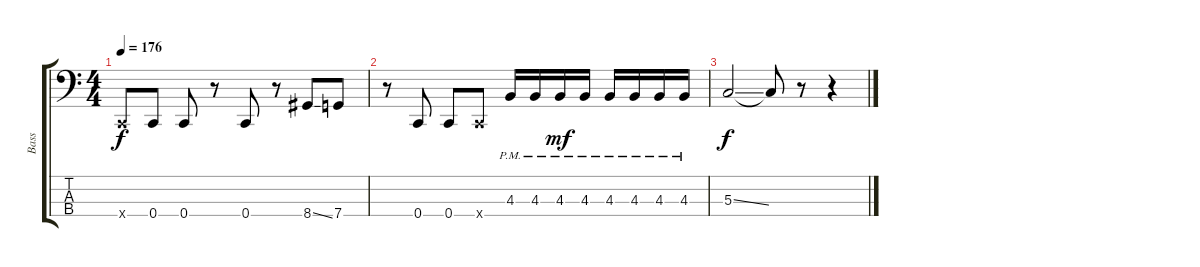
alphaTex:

\track ("Bass" "Bass") {instrument slapbass1}
\staff {score tabs}
\tuning (F2 C2 G1 C1) {hide}
\ts (4 4)
\tempo 176
\clef f4
\ks c
0.4{x}.8{dy f} 0.4.8 0.4.8 r.8 0.4.8 r.8 8.4{ss}.8 7.4.8 |
r.8 0.4.8 0.4.8 0.4{x}.8 4.3{pm}.16 4.3{pm}.16 4.3{pm}.16{dy mf} 4.3{pm}.16 4.3{pm}.16 4.3{pm}.16 4.3{pm}.16 4.3{pm}.16 |
5.3{ss}.2{dy f} 5.3{t}.8 r.8 r.4
